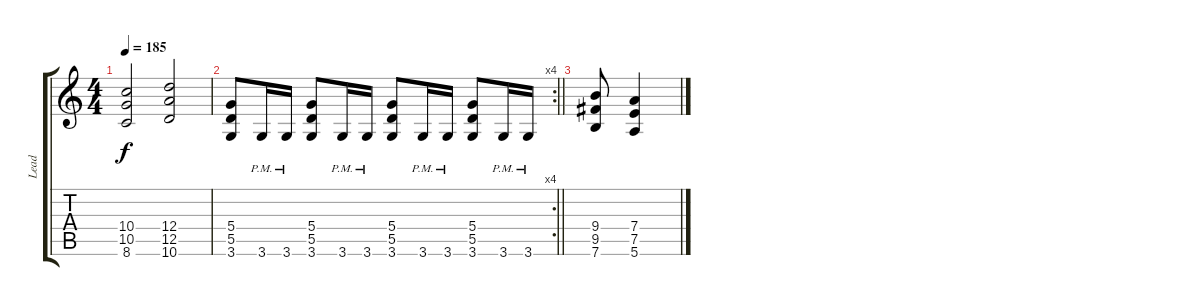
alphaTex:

\track ("Lead" "Lead") {instrument overdrivenguitar}
\staff {score tabs}
\tuning (E4 B3 G3 D3 A2 E2) {hide}
\ts (4 4)
\tempo 185
\clef g2
\ks c
(10.4 10.5 8.6).2{dy f} (12.4 12.5 10.6).2 |
\rc 4
\barLineRight lightlight
(5.4 5.5 3.6).8 3.6{pm}.16 3.6{pm}.16 (5.4 5.5 3.6).8 3.6{pm}.16 3.6{pm}.16 (5.4 5.5 3.6).8 3.6{pm}.16 3.6{pm}.16 (5.4 5.5 3.6).8 3.6{pm}.16 3.6{pm}.16 |
(9.4 9.5 7.6).8 (7.4 7.5 5.6).4
